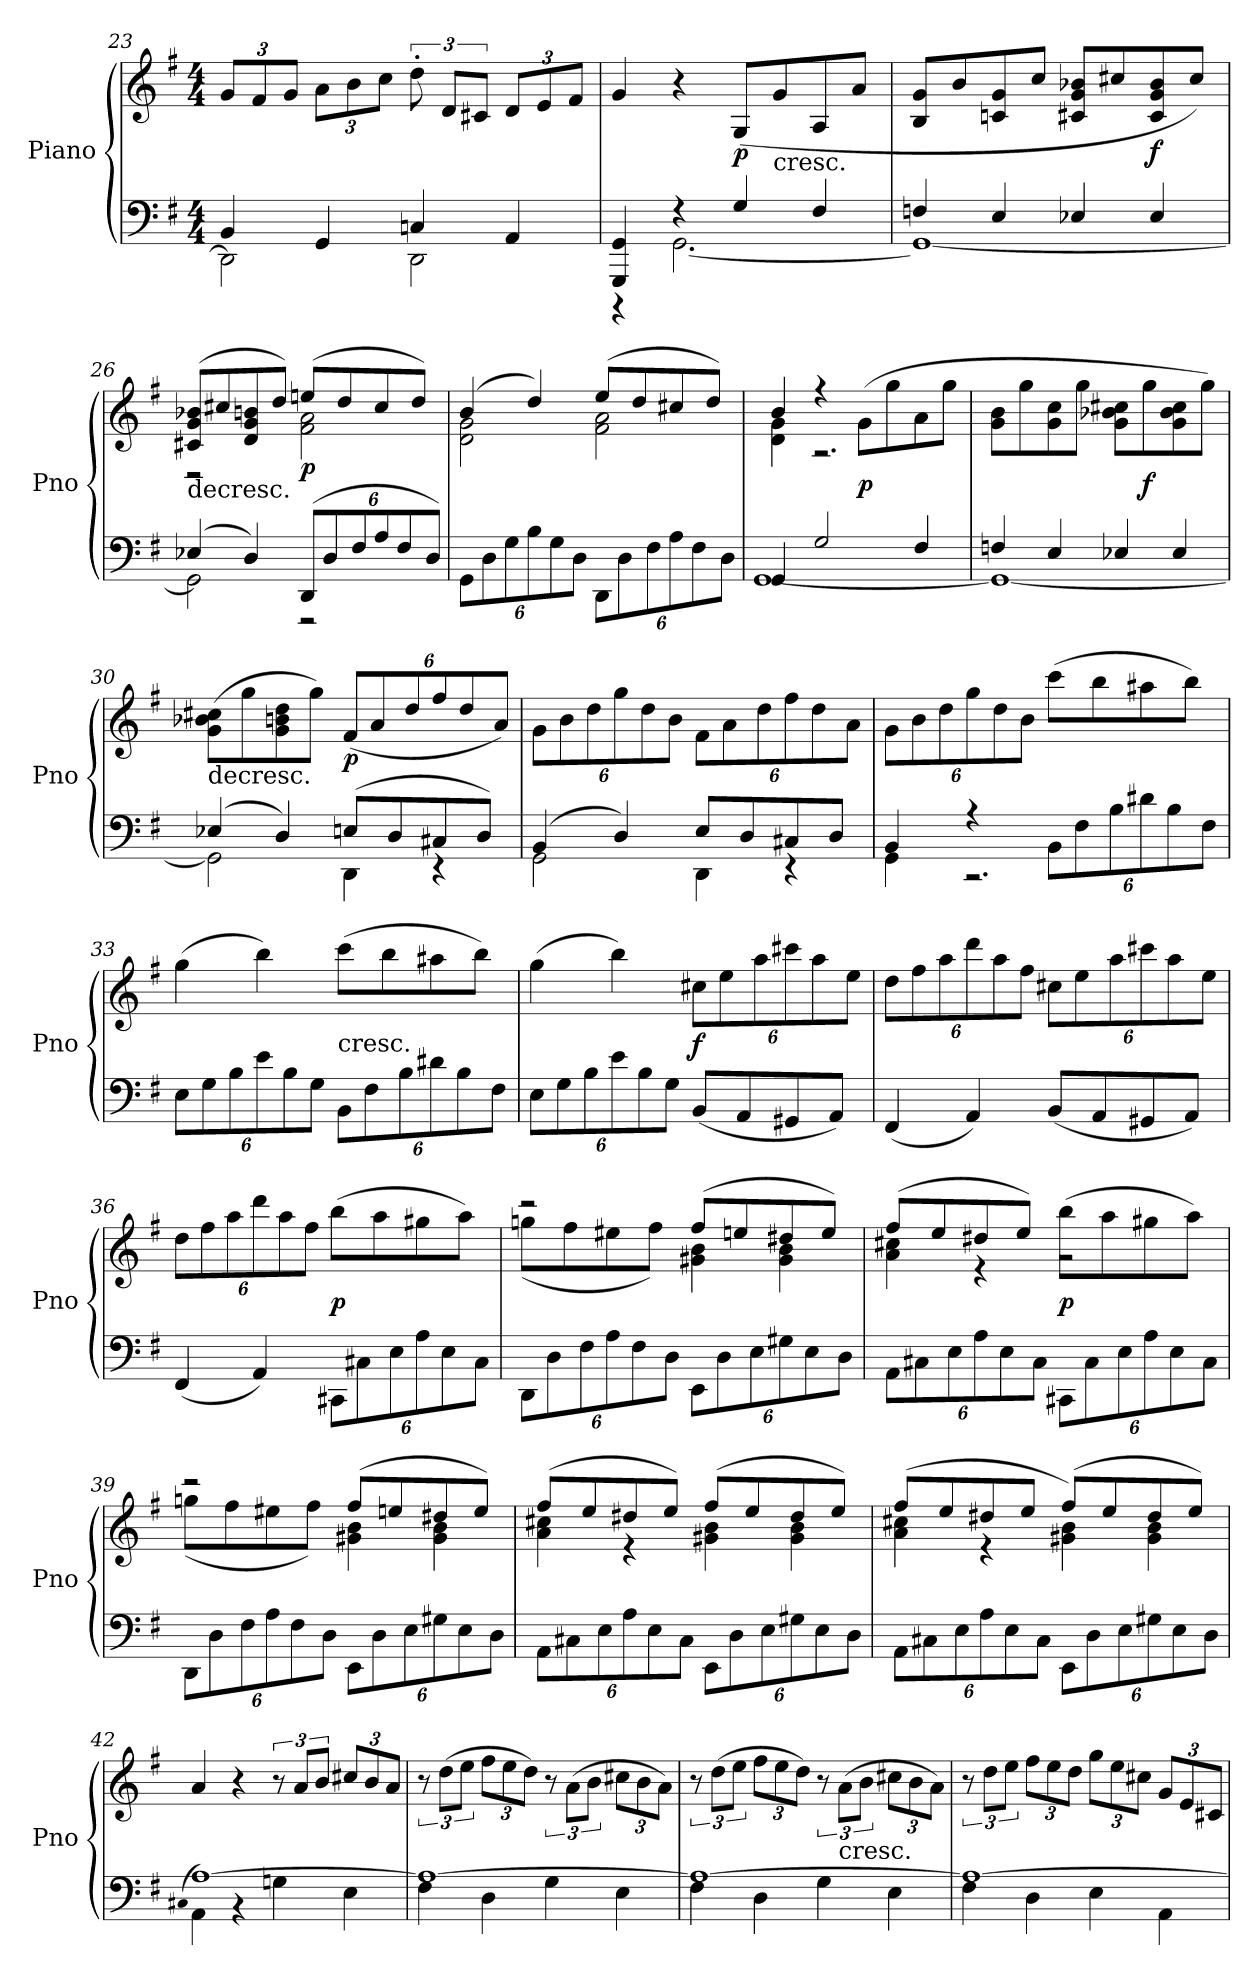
**kern	**kern	**dynam
*part1	*part1	*part1
*staff2	*staff1	*staff1/2
*I"Piano	*	*
*I'Pno	*	*
*clefF4	*clefG2	*
*k[f#]	*k[f#]	*
*G:	*G:	*
*M4/4	*M4/4	*
=23	=23	=23
*^	*	*
4BB/	2DD\]	12g/L	.
.	.	12f#/	.
.	.	12g/J	.
4GG/	.	12a\L	.
.	.	12b\	.
.	.	12cc\J	.
4Cn/	2DD\	12dd'\	.
.	.	12d/L	.
.	.	12c#X/J	.
4AA/	.	12d/L	.
.	.	12e/	.
.	.	12f#/J	.
=24	=24	=24	=24
4GGG/ 4GG/	4r	4g/	.
4r	[2.GG\	4r	.
4G/	.	(8G/L	p
!	!	!LO:TX:c:t=cresc.	!
.	.	8g/	.
4F#/	.	8A/	.
.	.	8a/J	.
=25	=25	=25	=25
4Fn/	1GG_	8B/ 8g/L	.
.	.	8b/	.
4E/	.	8cn/ 8g/	.
.	.	8cc/J	.
4E-X/	.	8c#X/ 8g/ 8b-X/L	.
.	.	8cc#X/	.
4E-/	.	8c#/ 8g/ 8b-/	f
.	.	8cc#/J)	.
=26	=26	=26	=26
*	*	*^	*
!	!	!LO:TX:c:t=decresc.	!	!
(4E-X/	2GG\]	(8c#X/ 8g/ 8b-X/L	2r	.
.	.	8cc#X/	.	.
4D/)	.	8d/ 8g/ 8bn/	.	.
.	.	8dd/J)	.	.
(12DD/L	2r	(8een/L	2f#\ 2a\	p
12D/	.	.	.	.
.	.	8dd/	.	.
12F#/	.	.	.	.
12A/	.	8cc#/	.	.
12F#/	.	.	.	.
.	.	8dd/J)	.	.
12D/J)	.	.	.	.
*v	*v	*	*	*
=27	=27	=27	=27
12GG\L	(4b/	2d\ 2g\	.
12D\	.	.	.
12G\	.	.	.
12B\	4dd/)	.	.
12G\	.	.	.
12D\J	.	.	.
12DD\L	(8ee/L	2f#\ 2a\	.
12D\	.	.	.
.	8dd/	.	.
12F#\	.	.	.
12A\	8cc#X/	.	.
12F#\	.	.	.
.	8dd/J)	.	.
12D\J	.	.	.
=28	=28	=28	=28
*^	*	*	*
4GG/	[1GG	4b/	4d\ 4g\	.
2G/	.	4r	2.r	.
.	.	(8g\L	.	p
.	.	8gg\	.	.
4F#/	.	8a\	.	.
.	.	8gg\J	.	.
*	*	*v	*v	*
=29	=29	=29	=29
4Fn/	1GG_	8g\ 8b\L	.
.	.	8gg\	.
4E/	.	8g\ 8cc\	.
.	.	8gg\J	.
4E-X/	.	8g\ 8b-X\ 8cc#X\L	.
.	.	8gg\	f
4E-/	.	8g\ 8b-\ 8cc#\	.
.	.	8gg\J)	.
=30	=30	=30	=30
!	!	!LO:TX:c:t=decresc.	!
(4E-X/	2GG\]	(8g\ 8b-X\ 8cc#X\L	.
.	.	8gg\	.
4D/)	.	8g\ 8bn\ 8dd\	.
.	.	8gg\J)	.
(8En/L	4DD\	(12f#/L	p
.	.	12a/	.
8D/	.	.	.
.	.	12dd/	.
8C#X/	4r	12ff#/	.
.	.	12dd/	.
8D/J)	.	.	.
.	.	12a/J)	.
=31	=31	=31	=31
(4BB/	2GG\	12g\L	.
.	.	12b\	.
.	.	12dd\	.
4D/)	.	12gg\	.
.	.	12dd\	.
.	.	12b\J	.
8E/L	4DD\	12f#\L	.
.	.	12a\	.
8D/	.	.	.
.	.	12dd\	.
8C#X/	4r	12ff#\	.
.	.	12dd\	.
8D/J	.	.	.
.	.	12a\J	.
=32	=32	=32	=32
4BB/	4GG\	12g\L	.
.	.	12b\	.
.	.	12dd\	.
4r	2.r	12gg\	.
.	.	12dd\	.
.	.	12b\J	.
12BB\L	.	(8ccc\L	.
12F#\	.	.	.
.	.	8bb\	.
12B\	.	.	.
12d#X\	.	8aa#X\	.
12B\	.	.	.
.	.	8bb\J)	.
12F#\J	.	.	.
*v	*v	*	*
=33	=33	=33
12E\L	(4gg\	.
12G\	.	.
12B\	.	.
12e\	4bb\)	.
12B\	.	.
12G\J	.	.
!	!LO:TX:c:t=cresc.	!
12BB\L	(8ccc\L	.
12F#\	.	.
.	8bb\	.
12B\	.	.
12d#X\	8aa#X\	.
12B\	.	.
.	8bb\J)	.
12F#\J	.	.
=34	=34	=34
12E\L	(4gg\	.
12G\	.	.
12B\	.	.
12e\	4bb\)	.
12B\	.	.
12G\J	.	.
(8BB/L	12cc#X\L	f
.	12ee\	.
8AA/	.	.
.	12aa\	.
8GG#X/	12ccc#X\	.
.	12aa\	.
8AA/J)	.	.
.	12ee\J	.
=35	=35	=35
(4FF#/	12dd\L	.
.	12ff#\	.
.	12aa\	.
4AA/)	12ddd\	.
.	12aa\	.
.	12ff#\J	.
(8BB/L	12cc#X\L	.
.	12ee\	.
8AA/	.	.
.	12aa\	.
8GG#X/	12ccc#X\	.
.	12aa\	.
8AA/J)	.	.
.	12ee\J	.
=36	=36	=36
(4FF#/	12dd\L	.
.	12ff#\	.
.	12aa\	.
4AA/)	12ddd\	.
.	12aa\	.
.	12ff#\J	.
12CC#X\L	(8bb\L	p
12C#X\	.	.
.	8aa\	.
12E\	.	.
12A\	8gg#X\	.
12E\	.	.
.	8aa\J)	.
12C#\J	.	.
=37	=37	=37
*	*^	*
12DD\L	2r	(8ggn\L	.
12D\	.	.	.
.	.	8ff#\	.
12F#\	.	.	.
12A\	.	8ee#X\	.
12F#\	.	.	.
.	.	8ff#\J)	.
12D\J	.	.	.
12EE\L	(8ff#/L	4g#X\ 4b\	.
12D\	.	.	.
.	8een/	.	.
12E\	.	.	.
12G#X\	8dd#X/	4g#\ 4b\	.
12E\	.	.	.
.	8ee/J)	.	.
12D\J	.	.	.
=38	=38	=38	=38
12AA\L	(8ff#/L	4a\ 4cc#X\	.
12C#X\	.	.	.
.	8ee/	.	.
12E\	.	.	.
12A\	8dd#X/	4r	.
12E\	.	.	.
.	8ee/J)	.	.
12C#\J	.	.	.
12CC#X\L	(8bb\L	2r	p
12C#\	.	.	.
.	8aa\	.	.
12E\	.	.	.
12A\	8gg#X\	.	.
12E\	.	.	.
.	8aa\J)	.	.
12C#\J	.	.	.
=39	=39	=39	=39
12DD\L	2r	(8ggn\L	.
12D\	.	.	.
.	.	8ff#\	.
12F#\	.	.	.
12A\	.	8ee#X\	.
12F#\	.	.	.
.	.	8ff#\J)	.
12D\J	.	.	.
12EE\L	(8ff#/L	4g#X\ 4b\	.
12D\	.	.	.
.	8een/	.	.
12E\	.	.	.
12G#X\	8dd#X/	4g#\ 4b\	.
12E\	.	.	.
.	8ee/J)	.	.
12D\J	.	.	.
=40	=40	=40	=40
12AA\L	(8ff#/L	4a\ 4cc#X\	.
12C#X\	.	.	.
.	8ee/	.	.
12E\	.	.	.
12A\	8dd#X/	4r	.
12E\	.	.	.
.	8ee/J)	.	.
12C#\J	.	.	.
12EE\L	(8ff#/L	4g#X\ 4b\	.
12D\	.	.	.
.	8ee/	.	.
12E\	.	.	.
12G#X\	8dd#/	4g#\ 4b\	.
12E\	.	.	.
.	8ee/J)	.	.
12D\J	.	.	.
=41	=41	=41	=41
12AA\L	(8ff#/L	4a\ 4cc#X\	.
12C#X\	.	.	.
.	8ee/	.	.
12E\	.	.	.
12A\	8dd#X/	4r	.
12E\	.	.	.
.	8ee/J	.	.
12C#\J	.	.	.
12EE\L	(8ff#/L)	4g#X\ 4b\	.
12D\	.	.	.
.	8ee/	.	.
12E\	.	.	.
12G#X\	8dd#/	4g#\ 4b\	.
12E\	.	.	.
.	8ee/J)	.	.
12D\J	.	.	.
*	*v	*v	*
=42	=42	=42
(qC#X	.	.
*^	*	*
[1A)	4AA\	4a/	.
.	4r	4r	.
.	4Gn\	12r	.
.	.	12a/L	.
.	.	12b/J	.
.	4E\	12cc#X/L	.
.	.	12b/	.
.	.	12a/J	.
=43	=43	=43	=43
1A_	4F#\	12r	.
.	.	(12dd\L	.
.	.	12ee\J	.
.	4D\	12ff#\L	.
.	.	12ee\	.
.	.	12dd\J)	.
.	4G\	12r	.
.	.	(12a\L	.
.	.	12b\J	.
.	4E\	12cc#X\L	.
.	.	12b\	.
.	.	12a\J)	.
=44	=44	=44	=44
1A_	4F#\	12r	.
.	.	(12dd\L	.
.	.	12ee\J	.
.	4D\	12ff#\L	.
.	.	12ee\	.
.	.	12dd\J)	.
.	4G\	12r	.
!	!	!LO:TX:c:t=cresc.	!
.	.	(12a\L	.
.	.	12b\J	.
.	4E\	12cc#X\L	.
.	.	12b\	.
.	.	12a\J)	.
=45	=45	=45	=45
1A_	4F#\	12r	.
.	.	12dd\L	.
.	.	12ee\J	.
.	4D\	12ff#\L	.
.	.	12ee\	.
.	.	12dd\J	.
.	4E\	12gg\L	.
.	.	12ee\	.
.	.	12cc#X\J	.
.	4AA\	12g/L	.
.	.	12e/	.
.	.	12c#X/J	.
*v	*v	*	*
=	=	=
*-	*-	*-
